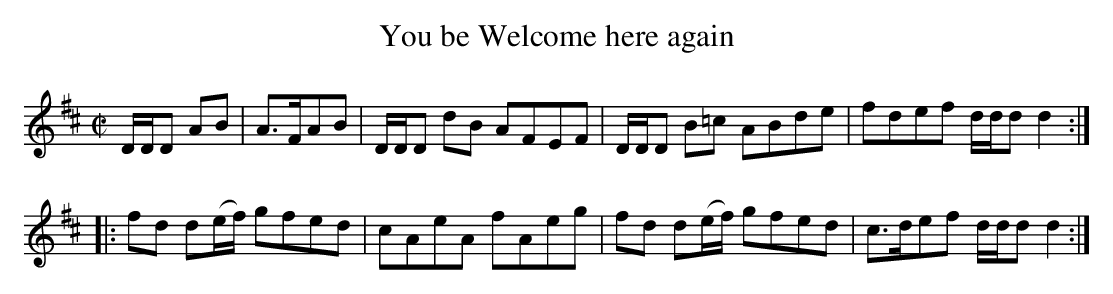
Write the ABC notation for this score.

X:1
T:You be Welcome here again
M: C|
L:1/8
K:D
D/D/D AB | A>FAB | D/D/D dB AFEF | D/D/D B=c ABde | fdef d/d/d d2 :|
|: fd d(e/f/) gfed | cAeA fAeg | fd d(e/f/) gfed | c>def d/d/d d2 :|
